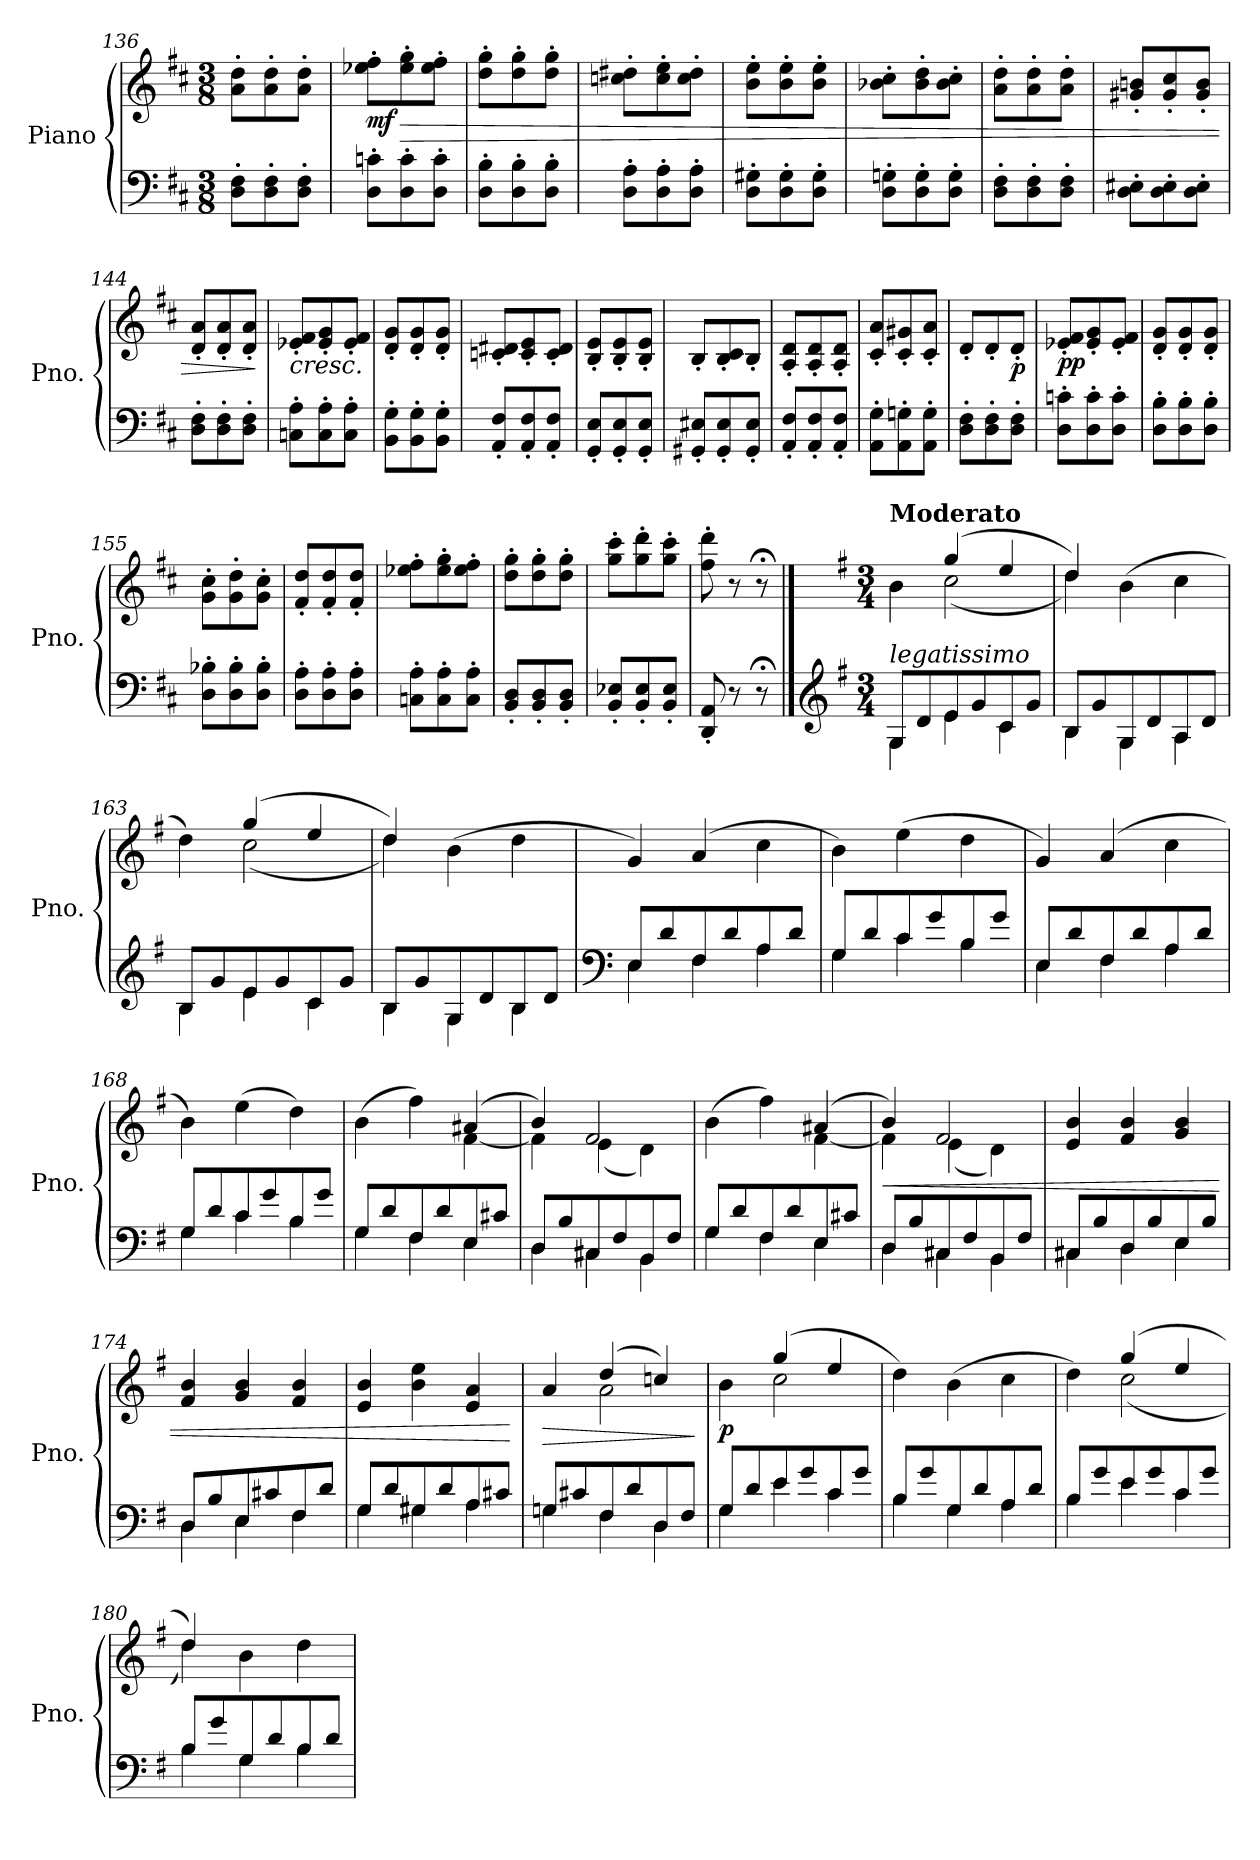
**kern	**kern	**dynam
*part1	*part1	*part1
*staff2	*staff1	*staff1/2
*I"Piano	*	*
*I'Pno.	*	*
*clefF4	*clefG2	*
*k[f#c#]	*k[f#c#]	*
*M3/8	*M3/8	*
=136	=136	=136
8D\' 8F#\'L	8a\' 8dd\'L	.
8D\' 8F#\'	8a\' 8dd\'	.
8D\' 8F#\'J	8a\' 8dd\'J	.
=137	=137	=137
!	!	!LO:DY:b
8D\' 8cn\'L	8ee-X\' 8ff#\'L	mf
!	!	!LO:HP:b
8D\' 8c\'	8ee-\' 8gg\'	>
8D\' 8c\'J	8ee-\' 8ff#\'J	.
=138	=138	=138
8D\' 8B\'L	8dd\' 8gg\'L	.
8D\' 8B\'	8dd\' 8gg\'	.
8D\' 8B\'J	8dd\' 8gg\'J	.
=139	=139	=139
8D\' 8A\'L	8ccn\' 8dd#X\'L	.
8D\' 8A\'	8cc\' 8ee\'	.
8D\' 8A\'J	8cc\' 8dd#\'J	.
=140	=140	=140
8D\' 8G#X\'L	8b\' 8ee\'L	.
8D\' 8G#\'	8b\' 8ee\'	.
8D\' 8G#\'J	8b\' 8ee\'J	.
=141	=141	=141
8D\' 8Gn\'L	8b-X\' 8cc#\'L	.
8D\' 8G\'	8b-\' 8dd\'	.
8D\' 8G\'J	8b-\' 8cc#\'J	.
!!LO:LB:g=z
=142	=142	=142
8D\' 8F#\'L	8a\' 8dd\'L	.
8D\' 8F#\'	8a\' 8dd\'	.
8D\' 8F#\'J	8a\' 8dd\'J	.
=143	=143	=143
8D\' 8E#X\'L	8g#X/' 8bn/'L	.
8D\' 8E#\'	8g#/' 8cc#/'	.
8D\' 8E#\'J	8g#/' 8b/'J	.
=144	=144	=144
8D\' 8F#\'L	8d/' 8a/'L	.
8D\' 8F#\'	8d/' 8a/'	.
8D\' 8F#\'J	8d/' 8a/'J	.
.	.	]
=145	=145	=145
!	!	!LO:HP:b
8Cn\' 8A\'L	8e-X/' 8f#/'L	<
8C\' 8A\'	8e-/' 8g/'	.
8C\' 8A\'J	8e-/' 8f#/'J	.
=146	=146	=146
8BB\' 8G\'L	8d/' 8g/'L	.
8BB\' 8G\'	8d/' 8g/'	.
8BB\' 8G\'J	8d/' 8g/'J	.
=147	=147	=147
8AA/' 8F#/'L	8cn/' 8d#X/'L	.
8AA/' 8F#/'	8c/' 8e/'	.
8AA/' 8F#/'J	8c/' 8d#/'J	.
=148	=148	=148
8GG/' 8E/'L	8B/' 8e/'L	.
8GG/' 8E/'	8B/' 8e/'	.
8GG/' 8E/'J	8B/' 8e/'J	.
=149	=149	=149
8GG#X/' 8E#X/'L	8B'/L	.
8GG#/' 8E#/'	8B/' 8c#/'	.
8GG#/' 8E#/'J	8B'/J	.
!!LO:LB:g=z
=150	=150	=150
8AA/' 8F#/'L	8A/' 8d/'L	.
8AA/' 8F#/'	8A/' 8d/'	.
8AA/' 8F#/'J	8A/' 8d/'J	.
=151	=151	=151
8AA\' 8G\'L	8c#/' 8a/'L	.
8AA\' 8Gn\'	8c#/' 8g#X/'	.
8AA\' 8G\'J	8c#/' 8a/'J	.
=152	=152	=152
8D\' 8F#\'L	8d'/L	.
8D\' 8F#\'	8d'/	.
!	!	!LO:DY:b
8D\' 8F#\'J	8d'/J	p
.	.	[
=153	=153	=153
!	!	!LO:DY:b
8D\' 8cn\'L	8e-X/' 8f#/'L	pp
8D\' 8c\'	8e-/' 8g/'	.
8D\' 8c\'J	8e-/' 8f#/'J	.
=154	=154	=154
8D\' 8B\'L	8d/' 8g/'L	.
8D\' 8B\'	8d/' 8g/'	.
8D\' 8B\'J	8d/' 8g/'J	.
=155	=155	=155
8D\' 8B-X\'L	8g\' 8cc#\'L	.
8D\' 8B-\'	8g\' 8dd\'	.
8D\' 8B-\'J	8g\' 8cc#\'J	.
=156	=156	=156
8D\' 8A\'L	8f#/' 8dd/'L	.
8D\' 8A\'	8f#/' 8dd/'	.
8D\' 8A\'J	8f#/' 8dd/'J	.
=157	=157	=157
8Cn\' 8A\'L	8ee-X\' 8ff#\'L	.
8C\' 8A\'	8ee-\' 8gg\'	.
8C\' 8A\'J	8ee-\' 8ff#\'J	.
=158	=158	=158
8BB/' 8D/'L	8dd\' 8gg\'L	.
8BB/' 8D/'	8dd\' 8gg\'	.
8BB/' 8D/'J	8dd\' 8gg\'J	.
=159	=159	=159
8BB/' 8E-X/'L	8gg\' 8ccc#\'L	.
8BB/' 8E-/'	8gg\' 8ddd\'	.
8BB/' 8E-/'J	8gg\' 8ccc#\'J	.
=160	=160	=160
8DD/' 8AA/'	8ff#\' 8ddd\'	.
8r	8r	.
8r;<	8r;<	.
!!LO:PB:g=z
==161	==161	==161
*clefG2	*	*
*k[f#]	*k[f#]	*
*M3/4	*M3/4	*
*^	*^	*
!	!	!LO:TX:a:B:t=Moderato	!	!
!LO:TX:a:i:t=legatissimo	!	!	!	!
!	!	!	!	!LO:DY:b
8G/L	4G\	4b\	4ryy	other-dynamics
8d/	.	.	.	.
8e/	4e\	(4gg/	(2cc\	.
8g/	.	.	.	.
8c/	4c\	4ee/	.	.
8g/J	.	.	.	.
=162	=162	=162	=162	=162
8B/L	4B\	4dd/)	4dd\)	.
8g/	.	.	.	.
8G/	4G\	(>4b\	2ryy	.
8d/	.	.	.	.
8A/	4A\	4cc\	.	.
8d/J	.	.	.	.
=163	=163	=163	=163	=163
8B/L	4B\	4dd\)	4ryy	.
8g/	.	.	.	.
8e/	4e\	(4gg/	(2cc\	.
8g/	.	.	.	.
8c/	4c\	4ee/	.	.
8g/J	.	.	.	.
=164	=164	=164	=164	=164
8B/L	4B\	4dd/)	4dd\)	.
8g/	.	.	.	.
8G/	4G\	(>4b\	2ryy	.
8d/	.	.	.	.
8B/	4B\	4dd\	.	.
8d/J	.	.	.	.
*	*	*v	*v	*
=165	=165	=165	=165
*clefF4	*	*	*
8E/L	4E\	4g/)	.
8d/	.	.	.
8F#/	4F#\	(4a/	.
8d/	.	.	.
8A/	4A\	4cc\	.
8d/J	.	.	.
=166	=166	=166	=166
8G/L	4G\	4b\)	.
8d/	.	.	.
8c/	4c\	(4ee\	.
8g/	.	.	.
8B/	4B\	4dd\	.
8g/J	.	.	.
=167	=167	=167	=167
8E/L	4E\	4g/)	.
8d/	.	.	.
8F#/	4F#\	(4a/	.
8d/	.	.	.
8A/	4A\	4cc\	.
8d/J	.	.	.
=168	=168	=168	=168
8G/L	4G\	4b\)	.
8d/	.	.	.
8c/	4c\	(4ee\	.
8g/	.	.	.
8B/	4B\	4dd\)	.
8g/J	.	.	.
!!LO:LB:g=z
=169	=169	=169	=169
*	*	*^	*
!	!	!	!	!LO:DY:b
8G/L	4G\	(>4b\	2ryy	other-dynamics
8d/	.	.	.	.
8F#/	4F#\	4ff#\)	.	.
8d/	.	.	.	.
8E/	4E\	(4a#X/	[4f#\	.
8c#X/J	.	.	.	.
=170	=170	=170	=170	=170
8D/L	4D\	4b/)	4f#\]	.
8B/	.	.	.	.
8C#X/	4C#\	2f#/	(4e\	.
8F#/	.	.	.	.
8BB/	4BB\	.	4d\)	.
8F#/J	.	.	.	.
=171	=171	=171	=171	=171
8G/L	4G\	(>4b\	2ryy	.
8d/	.	.	.	.
8F#/	4F#\	4ff#\)	.	.
8d/	.	.	.	.
8E/	4E\	(4a#X/	[4f#\	.
8c#X/J	.	.	.	.
=172	=172	=172	=172	=172
!	!	!	!	!LO:HP:b
8D/L	4D\	4b/)	4f#\]	<
8B/	.	.	.	.
8C#X/	4C#\	2f#/	(4e\	.
8F#/	.	.	.	.
8BB/	4BB\	.	4d\)	.
8F#/J	.	.	.	.
*	*	*v	*v	*
=173	=173	=173	=173
8C#X/L	4C#\	4e/ 4b/	.
8B/	.	.	.
8D/	4D\	4f#/ 4b/	.
8B/	.	.	.
8E/	4E\	4g/ 4b/	.
8B/J	.	.	.
=174	=174	=174	=174
8D/L	4D\	4f#/ 4b/	.
8B/	.	.	.
8E/	4E\	4g/ 4b/	.
8c#X/	.	.	.
8F#/	4F#\	4f#/ 4b/	.
8d/J	.	.	.
=175	=175	=175	=175
8G/L	4G\	4e/ 4b/	.
8d/	.	.	.
8G#X/	4G#\	4b\ 4ee\	.
8d/	.	.	.
8A/	4A\	4e/ 4a/	.
8c#X/J	.	.	.
*v	*v	*	*
.	.	[
!!LO:LB:g=z
=176	=176	=176
*^	*	*
!	!	!	!LO:HP:b
*	*	*^	*
8Gn/L	4G\	4a/	4ryy	>
8c#X/	.	.	.	.
8F#/	4F#\	(4dd/	2a\	.
8d/	.	.	.	.
8D/	4D\	4ccn/)	.	.
8F#/J	.	.	.	.
*v	*v	*	*	*
*	*v	*v	*
.	.	]
=177	=177	=177
*^	*^	*
!	!	!	!	!LO:DY:b
8G/L	4G\	4b\	4ryy	p
8d/	.	.	.	.
8e/	4e\	(4gg/	2cc\	.
8g/	.	.	.	.
8c/	4c\	4ee/	.	.
8g/J	.	.	.	.
*	*	*v	*v	*
=178	=178	=178	=178
8B/L	4B\	4dd\)	.
8g/	.	.	.
8G/	4G\	(>4b\	.
8d/	.	.	.
8A/	4A\	4cc\	.
8d/J	.	.	.
=179	=179	=179	=179
*	*	*^	*
8B/L	4B\	4dd\)	4ryy	.
8g/	.	.	.	.
8e/	4e\	(4gg/	(2cc\	.
8g/	.	.	.	.
8c/	4c\	4ee/	.	.
8g/J	.	.	.	.
=180	=180	=180	=180	=180
8B/L	4B\	4dd/)	4dd\)	.
8g/	.	.	.	.
8G/	4G\	4b\	2ryy	.
8d/	.	.	.	.
8B/	4B\	4dd\	.	.
8d/J	.	.	.	.
*v	*v	*	*	*
*	*v	*v	*
=	=	=
*-	*-	*-
